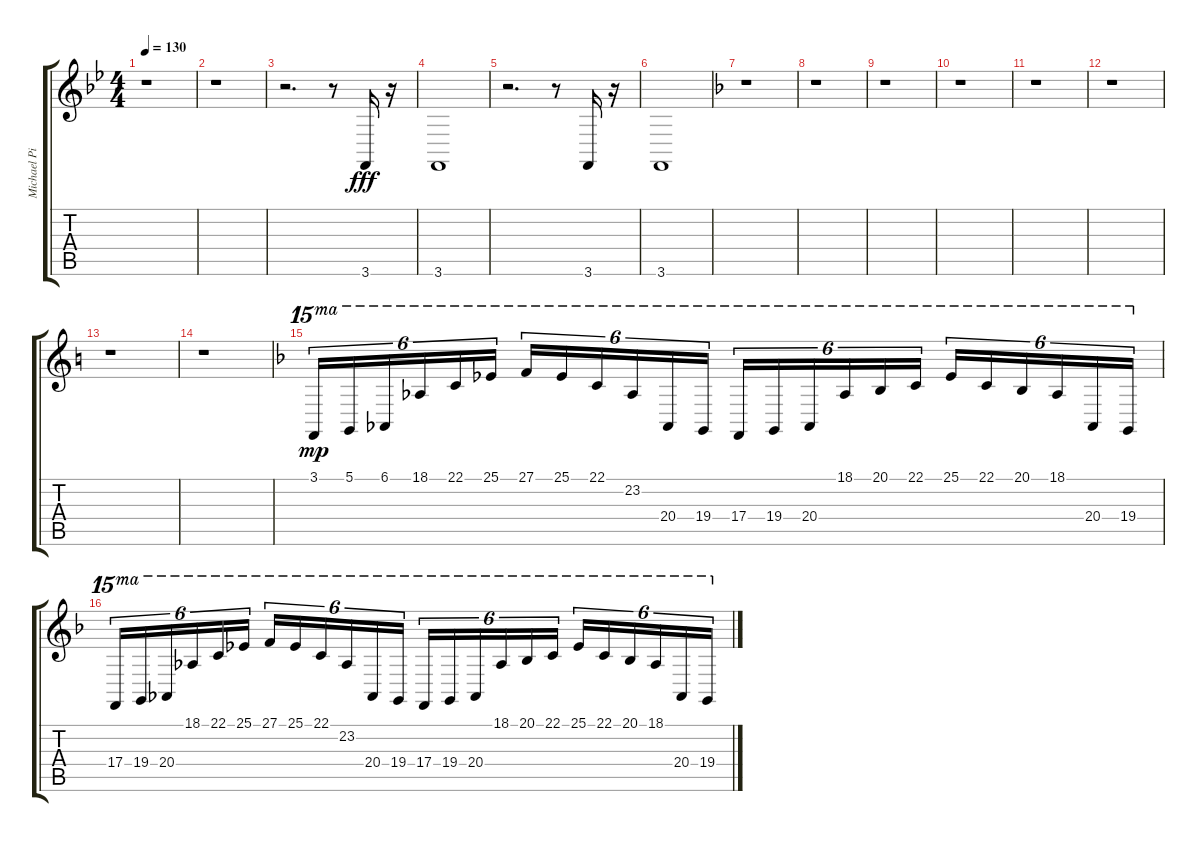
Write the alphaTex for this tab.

\track ("Michael Pinnella (piano)" "Michael Pi") {instrument acousticgrandpiano}
\staff {score tabs}
\tuning (D4 A3 F3 C3 G2 D2) {hide}
\ts (4 4)
\tempo 130
\clef g2
\ks gminor
r.1{dy f} |
r.1 |
r.2{d} r.8 3.6.16{dy fff} r.16 |
3.6.1 |
r.2{d} r.8 3.6.16 r.16 |
3.6.1 |
\ks dminor
r.1 |
r.1 |
r.1 |
r.1 |
r.1 |
r.1 |
\ks aminor
r.1 |
r.1 |
\ks dminor
3.1.16{tu (6 4) ot 15ma dy mp} 5.1.16{tu (6 4) ot 15ma} 6.1.16{tu (6 4) ot 15ma} 18.1.16{tu (6 4) ot 15ma} 22.1.16{tu (6 4) ot 15ma} 25.1.16{tu (6 4) ot 15ma} 27.1.16{tu (6 4) ot 15ma} 25.1.16{tu (6 4) ot 15ma} 22.1.16{tu (6 4) ot 15ma} 23.2.16{tu (6 4) ot 15ma} 20.4.16{tu (6 4) ot 15ma} 19.4.16{tu (6 4) ot 15ma} 17.4.16{tu (6 4) ot 15ma} 19.4.16{tu (6 4) ot 15ma} 20.4.16{tu (6 4) ot 15ma} 18.1.16{tu (6 4) ot 15ma} 20.1.16{tu (6 4) ot 15ma} 22.1.16{tu (6 4) ot 15ma} 25.1.16{tu (6 4) ot 15ma} 22.1.16{tu (6 4) ot 15ma} 20.1.16{tu (6 4) ot 15ma} 18.1.16{tu (6 4) ot 15ma} 20.4.16{tu (6 4) ot 15ma} 19.4.16{tu (6 4) ot 15ma} |
17.4.16{tu (6 4) ot 15ma} 19.4.16{tu (6 4) ot 15ma} 20.4.16{tu (6 4) ot 15ma} 18.1.16{tu (6 4) ot 15ma} 22.1.16{tu (6 4) ot 15ma} 25.1.16{tu (6 4) ot 15ma} 27.1.16{tu (6 4) ot 15ma} 25.1.16{tu (6 4) ot 15ma} 22.1.16{tu (6 4) ot 15ma} 23.2.16{tu (6 4) ot 15ma} 20.4.16{tu (6 4) ot 15ma} 19.4.16{tu (6 4) ot 15ma} 17.4.16{tu (6 4) ot 15ma} 19.4.16{tu (6 4) ot 15ma} 20.4.16{tu (6 4) ot 15ma} 18.1.16{tu (6 4) ot 15ma} 20.1.16{tu (6 4) ot 15ma} 22.1.16{tu (6 4) ot 15ma} 25.1.16{tu (6 4) ot 15ma} 22.1.16{tu (6 4) ot 15ma} 20.1.16{tu (6 4) ot 15ma} 18.1.16{tu (6 4) ot 15ma} 20.4.16{tu (6 4) ot 15ma} 19.4.16{tu (6 4) ot 15ma}
